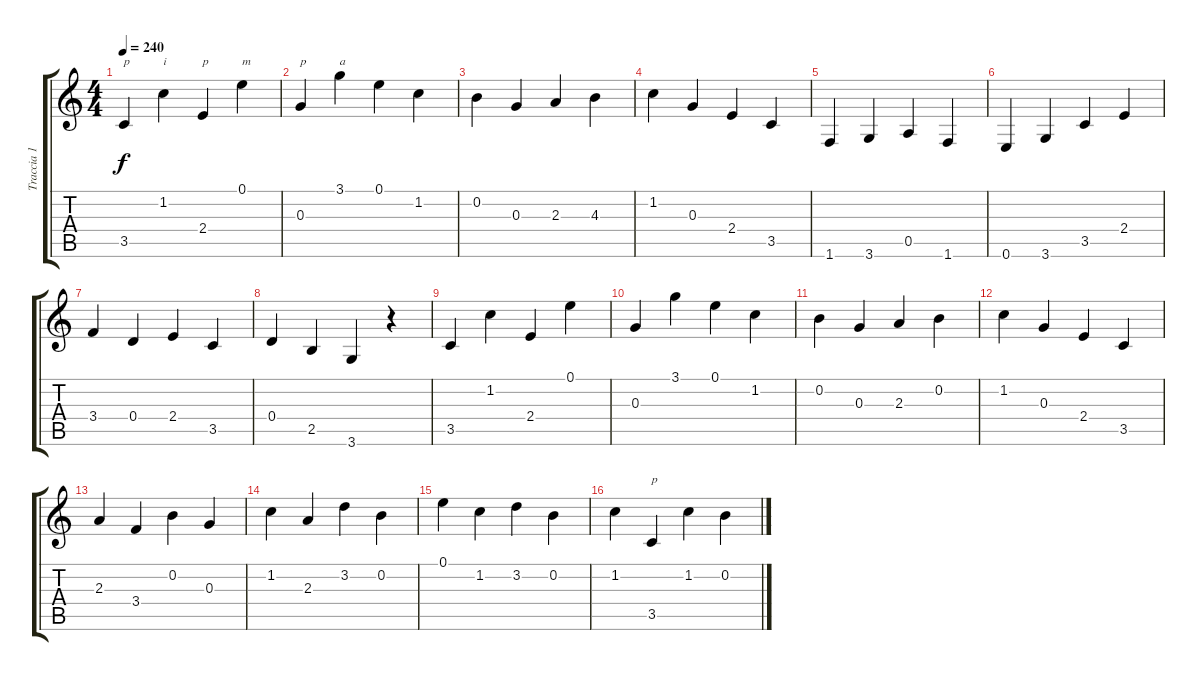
\track ("Traccia 1" "Traccia 1") {instrument acousticguitarnylon}
\staff {score tabs}
\tuning (E4 B3 G3 D3 A2 E2) {hide}
\ts (4 4)
\tempo 240
\clef g2
\ks c
3.5.4{txt "p" dy f instrument acousticguitarnylon} 1.2.4{txt "i"} 2.4.4{txt "p"} 0.1.4{txt "m"} |
0.3.4{txt "p"} 3.1.4{txt "a"} 0.1.4 1.2.4 |
0.2.4 0.3.4 2.3.4 4.3.4 |
1.2.4 0.3.4 2.4.4 3.5.4 |
1.6.4 3.6.4 0.5.4 1.6.4 |
0.6.4 3.6.4 3.5.4 2.4.4 |
3.4.4 0.4.4 2.4.4 3.5.4 |
0.4.4 2.5.4 3.6.4 r.4 |
3.5.4 1.2.4 2.4.4 0.1.4 |
0.3.4 3.1.4 0.1.4 1.2.4 |
0.2.4 0.3.4 2.3.4 0.2.4 |
1.2.4 0.3.4 2.4.4 3.5.4 |
2.3.4 3.4.4 0.2.4 0.3.4 |
1.2.4 2.3.4 3.2.4 0.2.4 |
0.1.4 1.2.4 3.2.4 0.2.4 |
1.2.4 3.5.4{txt "p"} 1.2.4 0.2.4
